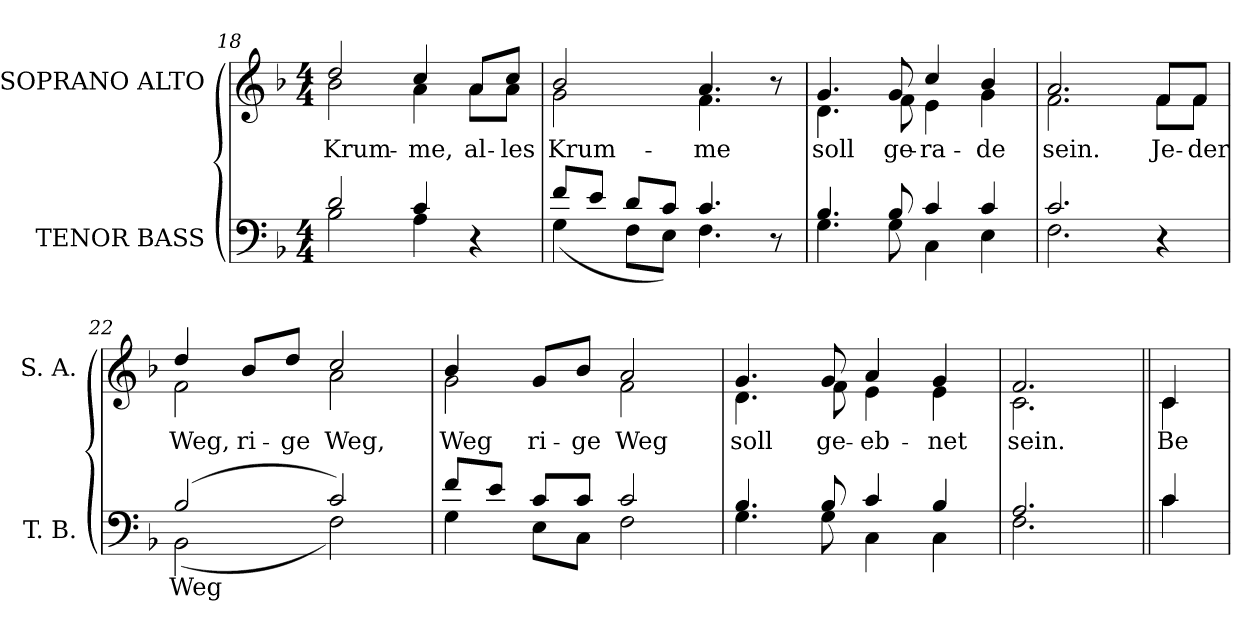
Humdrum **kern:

**kern	**text	**kern	**text
*part2	*part2	*part1	*part1
*staff2	*staff2	*staff1	*staff1
*I"TENOR BASS	*	*I"SOPRANO ALTO	*
*I'T. B.	*	*I'S. A.	*
*clefF4	*	*clefG2	*
*k[b-]	*	*k[b-]	*
*F:	*	*F:	*
*M4/4	*	*M4/4	*
=18	=18	=18	=18
*^	*	*^	*
!	!	!	!	!	!LO:LY:b:color=#000000
2di/	2B-i\	.	2ddi/	2b-i\	Krum-
!	!	!	!	!	!LO:LY:b:color=#000000
4ci/	4Ai\	.	4cci/	4ai\	-me,
!	!	!	!	!	!LO:LY:b:color=#000000
4r	4ryy	.	8ai/L	8ai\L	al-
!	!	!	!	!	!LO:LY:b:color=#000000
.	.	.	8cci/J	8ai\J	-les
=19	=19	=19	=19	=19	=19
!	!	!	!	!	!LO:LY:b:color=#000000
8fi/L	(4Gi\	.	2b-i/	2gi\	Krum-
8ei/J	.	.	.	.	.
8di/L	8Fi\L	.	.	.	.
8ci/J	8Ei\J)	.	.	.	.
!	!	!	!	!	!LO:LY:b:color=#000000
4.ci/	4.Fi\	.	4.ai/	4.fi\	-me
8r	8ryy	.	8r	8ryy	.
=20	=20	=20	=20	=20	=20
!	!	!	!	!	!LO:LY:b:color=#000000
4.B-i/	4.Gi\	.	4.gi/	4.di\	soll
!	!	!	!	!	!LO:LY:b:color=#000000
8B-i/	8Gi\	.	8gi/	8fi\	ge-
!	!	!	!	!	!LO:LY:b:color=#000000
4ci/	4Ci\	.	4cci/	4ei\	-ra-
!	!	!	!	!	!LO:LY:b:color=#000000
4ci/	4Ei\	.	4b-i/	4gi\	-de
!!LO:PB:g=z	!!
=21	=21	=21	=21	=21	=21
!	!	!	!	!	!LO:LY:b:color=#000000
2.ci/	2.Fi\	.	2.ai/	2.fi\	sein.
!	!	!	!	!	!LO:LY:b:color=#000000
4r	4ryy	.	8fi/L	8fi\L	Je-
!	!	!	!	!	!LO:LY:b:color=#000000
.	.	.	8fi/J	8fi\J	-der
=22	=22	=22	=22	=22	=22
!	!	!LO:LY:b:color=#000000	!	!	!
!	!	!	!	!	!LO:LY:b:color=#000000
!	!	!	!	!	!LO:LY:a:color=#000000
(2B-i/	(2BB-i\	Weg	4ddi/	2fi\	-Weg,
!	!	!	!	!	!LO:LY:b:color=#000000
.	.	.	8b-i/L	.	ri-
!	!	!	!	!	!LO:LY:b:color=#000000
.	.	.	8ddi/J	.	-ge
!	!	!	!	!	!LO:LY:b:color=#000000
2ci/)	2Fi\)	.	2cci/	2ai\	Weg,
=23	=23	=23	=23	=23	=23
!	!	!	!	!	!LO:LY:b:color=#000000
!	!	!	!	!	!LO:LY:a:color=#000000
8fi/L	4Gi\	.	4b-i/	2gi\	-Weg
8ei/J	.	.	.	.	.
!	!	!	!	!	!LO:LY:b:color=#000000
8ci/L	8Ei\L	.	8gi/L	.	ri-
!	!	!	!	!	!LO:LY:b:color=#000000
8ci/J	8Ci\J	.	8b-i/J	.	-ge
!	!	!	!	!	!LO:LY:b:color=#000000
2ci/	2Fi\	.	2ai/	2fi\	Weg
=24	=24	=24	=24	=24	=24
!	!	!	!	!	!LO:LY:b:color=#000000
4.B-i/	4.Gi\	.	4.gi/	4.di\	soll
!	!	!	!	!	!LO:LY:b:color=#000000
8B-i/	8Gi\	.	8gi/	8fi\	ge-
!	!	!	!	!	!LO:LY:b:color=#000000
4ci/	4Ci\	.	4ai/	4ei\	-eb-
!	!	!	!	!	!LO:LY:b:color=#000000
4B-i/	4Ci\	.	4gi/	4ei\	-net
=25	=25	=25	=25	=25	=25
!	!	!	!	!	!LO:LY:b:color=#000000
2.Ai/	2.Fi\	.	2.fi/	2.ci\	sein.
!!LO:LB:g=z	!!
=26||	=26||	=26||	=26||	=26||	=26||
!	!	!	!	!	!LO:LY:b:color=#000000
4ci/	4ci\	.	4ci/	4ci\	Be-
*v	*v	*	*	*	*
*	*	*v	*v	*
=	=	=	=
*-	*-	*-	*-
